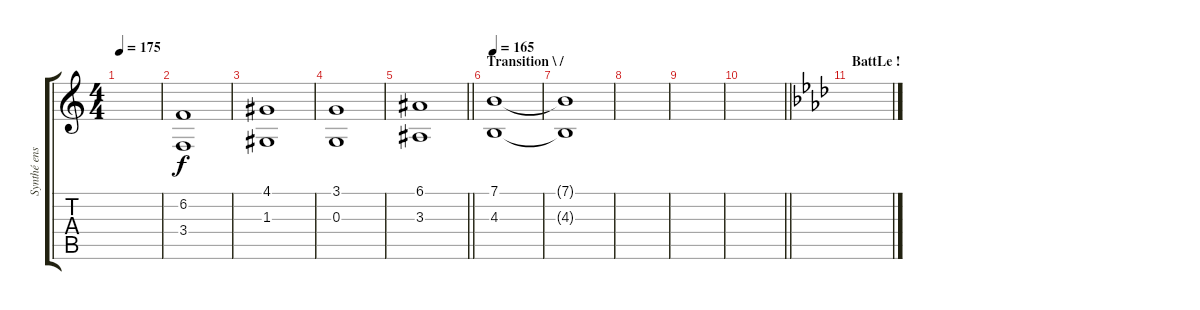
\track ("Synthé ensembles" "Synthé ens") {instrument stringensemble1}
\staff {score tabs}
\tuning (E4 B3 G3 D3 A2 E2) {hide}
\ts (4 4)
\tempo 175
\clef g2
\ks c
|
(6.2 3.4).1 |
(4.1 1.3).1 |
(3.1 0.3).1 |
\barLineRight lightlight
(6.1 3.3).1 |
\section ("" "Transition \\ /")
\tempo 165
(7.1 4.3).1 |
(7.1{t} 4.3{t}).1 |
|
|
\barLineRight lightlight
|
\section ("" "BattLe !")
\ks ab
